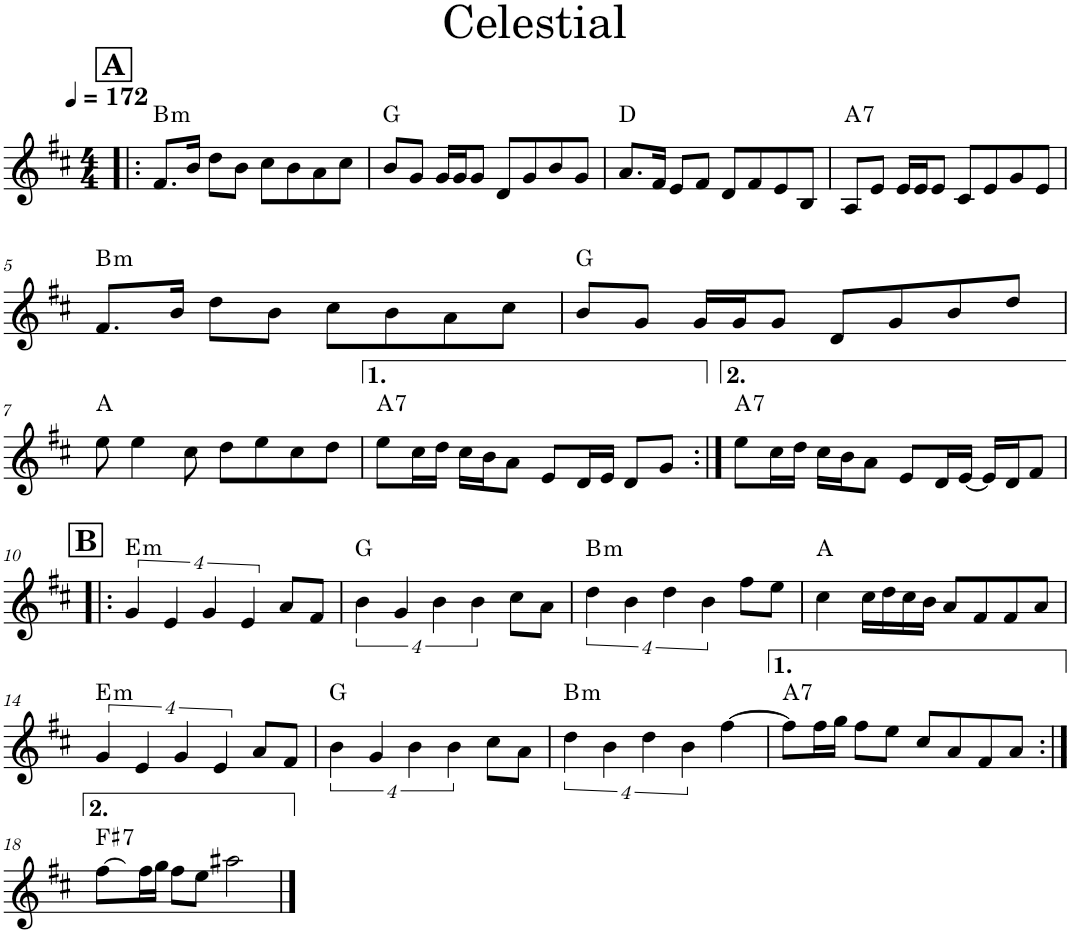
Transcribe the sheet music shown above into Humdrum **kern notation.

**kern	**harte
*part1	*part1
*staff1	*
*I"Piano	*
*I'Pno.	*
*clefG2	*
*k[f#c#]	*
*M4/4	*
*MM172	*
!!LO:REH:place=s1:a:B:cj:fs=14:t=A
=1!|:	=1!|:
!	!LO:H:kt=m
8.f#/L	B:min
16b/Jk	.
8dd\L	.
8b\J	.
8cc#\L	.
8b\	.
8a\	.
8cc#\J	.
=2	=2
8b/L	G:maj
8g/J	.
16g/LL	.
16g/J	.
8g/J	.
8d/L	.
8g/	.
8b/	.
8g/J	.
=3	=3
8.a/L	D:maj
16f#/Jk	.
8e/L	.
8f#/J	.
8d/L	.
8f#/	.
8e/	.
8B/J	.
=4	=4
!	!LO:H:kt=7
8A/L	A:7
8e/J	.
16e/LL	.
16e/J	.
8e/J	.
8c#/L	.
8e/	.
8g/	.
8e/J	.
!!LO:LB:g=z
=5	=5
!	!LO:H:kt=m
8.f#/L	B:min
16b/Jk	.
8dd\L	.
8b\J	.
8cc#\L	.
8b\	.
8a\	.
8cc#\J	.
=6	=6
8b/L	G:maj
8g/J	.
16g/LL	.
16g/J	.
8g/J	.
8d/L	.
8g/	.
8b/	.
8dd/J	.
!!LO:LB:g=z
=7	=7
8ee\	A:maj
4ee\	.
8cc#\	.
8dd\L	.
8ee\	.
8cc#\	.
8dd\J	.
=8	=8
!	!LO:H:kt=7
8ee\L	A:7
16cc#\L	.
16dd\JJ	.
16cc#\LL	.
16b\J	.
8a\J	.
8e/L	.
16d/L	.
16e/JJ	.
8d/L	.
8g/J	.
=9:|!	=9:|!
!	!LO:H:kt=7
8ee\L	A:7
16cc#\L	.
16dd\JJ	.
16cc#\LL	.
16b\J	.
8a\J	.
8e/L	.
16d/L	.
[16e/JJ	.
16e/LL]	.
16d/J	.
8f#/J	.
!!LO:LB:g=z
!!LO:REH:place=s1:a:B:cj:fs=14:t=B
=10!|:	=10!|:
!	!LO:H:kt=m
16%3g/	E:min
16%3e/	.
16%3g/	.
16%3e/	.
8a/L	.
8f#/J	.
=11	=11
16%3b\	G:maj
16%3g/	.
16%3b\	.
16%3b\	.
8cc#\L	.
8a\J	.
=12	=12
!	!LO:H:kt=m
16%3dd\	B:min
16%3b\	.
16%3dd\	.
16%3b\	.
8ff#\L	.
8ee\J	.
=13	=13
4cc#\	A:maj
16cc#\LL	.
16dd\	.
16cc#\	.
16b\JJ	.
8a/L	.
8f#/	.
8f#/	.
8a/J	.
!!LO:LB:g=z
=14	=14
!	!LO:H:kt=m
16%3g/	E:min
16%3e/	.
16%3g/	.
16%3e/	.
8a/L	.
8f#/J	.
=15	=15
16%3b\	G:maj
16%3g/	.
16%3b\	.
16%3b\	.
8cc#\L	.
8a\J	.
=16	=16
!	!LO:H:kt=m
16%3dd\	B:min
16%3b\	.
16%3dd\	.
16%3b\	.
[4ff#\	.
=17	=17
!	!LO:H:kt=7
8ff#\L]	A:7
16ff#\L	.
16gg\JJ	.
8ff#\L	.
8ee\J	.
8cc#/L	.
8a/	.
8f#/	.
8a/J	.
!!LO:LB:g=z
=18:|!	=18:|!
!	!LO:H:kt=7
8ff#\L	F#:7
!	!LO:H:kt=N.C.
16ff#\L	N
16gg\JJ	.
8ff#\L	.
8ee\J	.
2aa#X\	.
==	==
*-	*-
